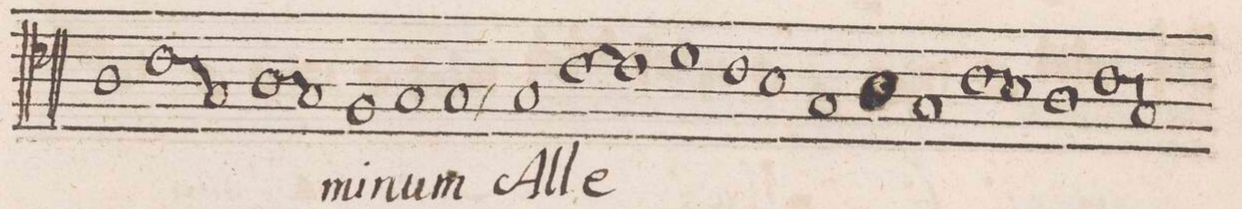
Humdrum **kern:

**kern	**text
*I"TENOR	*
*clefC4	*
*k[]	*
1A	.
(>1c	.
=55-	=55-
1G)	.
(>1A	.
=56-	=56-
1G)	.
1F	-mi-
=57-	=57-
1G	.
1G,>	-num
=58-	=58-
1G	Al-
[>1c	-le-
=59-	=59-
1c]	.
1d	.
=60-	=60-
1c	.
1B	.
=61-	=61-
1G	.
1B	.
=62-	=62-
1G	.
(>1c	.
=63-	=63-
1B)	.
1A	.
=64-	=64-
(>1c	.
1G)	.
=65-	=65-
*-	*-
